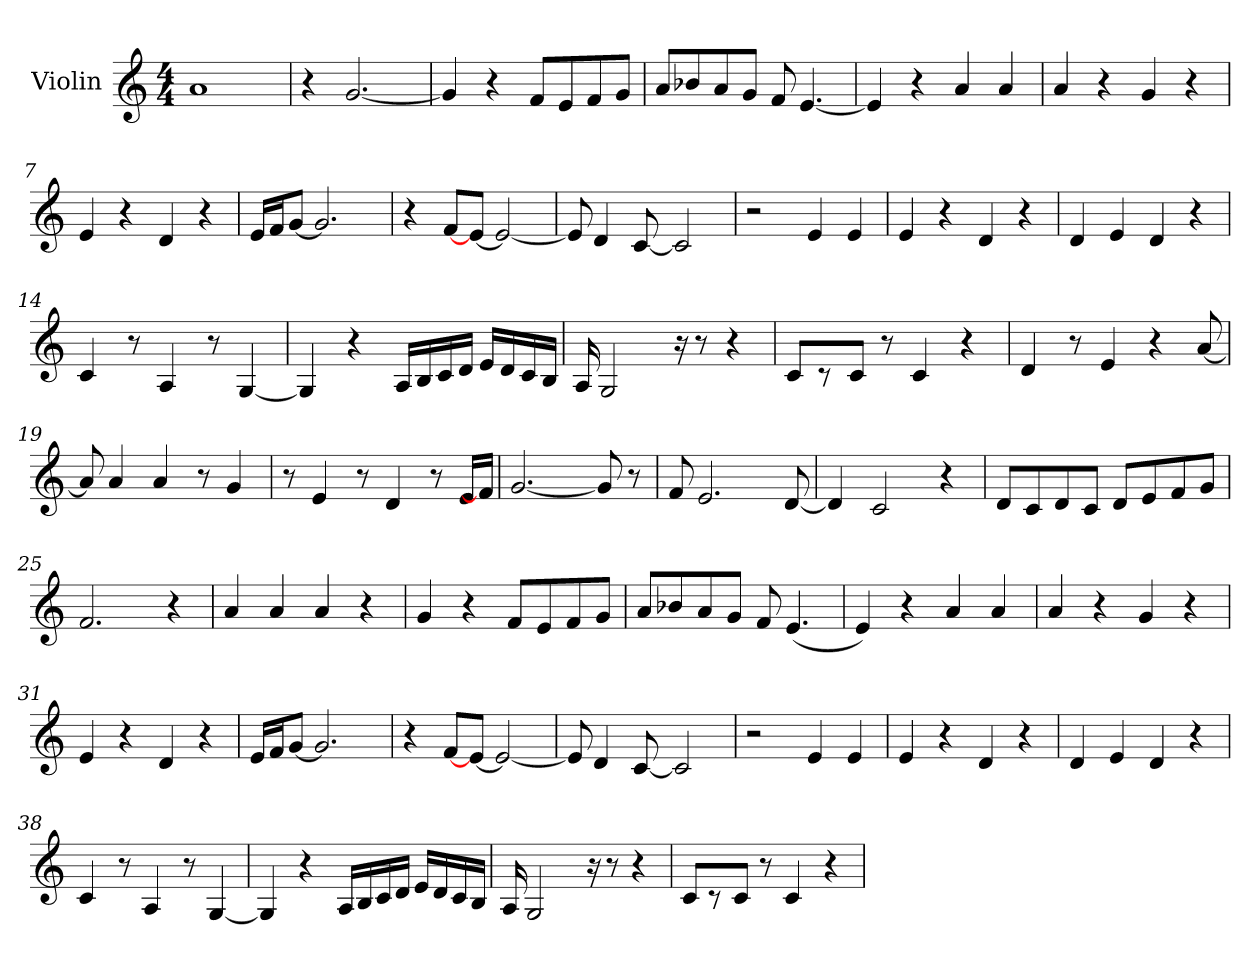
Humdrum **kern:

**kern
*part1
*staff1
*I"Violin
*clefG2
*k[]
*C:
*M4/4
*MM60
=1
1a
=2
4r
[2.g/
=3
4g/]
4r
8f/L
8e/
8f/
8g/J
=4
8a/L
8b-X/
8a/
8g/J
8f/
[4.e/
=5
4e/]
4r
4a/
4a/
!!LO:LB:g=z
=6
4a/
4r
4g/
4r
=7
4e/
4r
4d/
4r
=8
16e/LL
16f/J
[8g/J
2.g/]
=9
4r
[8f/L
[8e/J
2e/_
=10
8e/]
4d/
[8c/
2c/]
!!LO:LB:g=z
=11
2r
4e/
4e/
=12
4e/
4r
4d/
4r
=13
4d/
4e/
4d/
4r
=14
4c/
8r
4A/
8r
[4G/
=15
4G/]
4r
16A/LL
16B/
16c/
16d/JJ
16e/LL
16d/
16c/
16B/JJ
!!LO:LB:g=z
=16
16A/
2G/
16r
8r
4r
=17
8c/L
8r
8c/J
8r
4c/
4r
=18
4d/
8r
4e/
4r
[8a/
=19
8a/]
4a/
4a/
8r
4g/
=20
8r
4e/
8r
4d/
8r
16e/LL
16f/JJ]
!!LO:LB:g=z
=21
[2.g/
8g/]
8r
=22
8f/
2.e/
[8d/
=23
4d/]
2c/
4r
=24
8d/L
8c/
8d/
8c/J
8d/L
8e/
8f/
8g/J
=25
2.f/
4r
=26
4a/
4a/
4a/
4r
!!LO:LB:g=z
=27
4g/
4r
8f/L
8e/
8f/
8g/J
=28
8a/L
8b-X/
8a/
8g/J
8f/
(4.e/
=29
4e/)
4r
4a/
4a/
=30
4a/
4r
4g/
4r
=31
4e/
4r
4d/
4r
!!LO:LB:g=z
=32
16e/LL
16f/J
[8g/J
2.g/]
=33
4r
[8f/L
[8e/J
2e/_
=34
8e/]
4d/
[8c/
2c/]
=35
2r
4e/
4e/
=36
4e/
4r
4d/
4r
!!LO:LB:g=z
=37
4d/
4e/
4d/
4r
=38
4c/
8r
4A/
8r
[4G/
=39
4G/]
4r
16A/LL
16B/
16c/
16d/JJ
16e/LL
16d/
16c/
16B/JJ
=40
16A/
2G/
16r
8r
4r
=41
8c/L
8r
8c/J
8r
4c/
4r
=
*-
